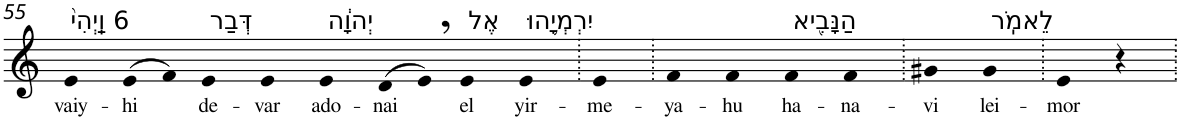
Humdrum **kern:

**kern	**text
*part1	*part1
*staff1	*staff1
*I"Piano	*
*I'Pno	*
!!LO:PB:g=z
*clefG2	*
*k[]	*
=55	=55
!LO:TX:a:t=6 וַֽיְהִי֙	!
!	!LO:LY:b
4e	vaiy-
!	!LO:LY:b
(>8e	-hi
8f)	.
!LO:TX:a:t=דְּבַר	!
!	!LO:LY:b
4e	de-
!	!LO:LY:b
4e	-var
!LO:TX:a:t=יְהוָ֔ה	!
!	!LO:LY:b
4e	ado-
!	!LO:LY:b
(>8d	-nai
8e,)	.
!LO:TX:a:t=אֶל	!
!	!LO:LY:b
4e	el
!LO:TX:a:t=יִרְמְיָ֥הוּ	!
!	!LO:LY:b
4e	yir-
=56.	=56.
!	!LO:LY:b
4e	-me-
=57.	=57.
!	!LO:LY:b
4f	-ya-
!	!LO:LY:b
4f	-hu
!LO:TX:a:t=הַנָּבִ֖יא	!
!	!LO:LY:b
4f	ha-
!	!LO:LY:b
4f	-na-
=58.	=58.
!	!LO:LY:b
4g#X	-vi
!LO:TX:a:t=לֵאמֹֽר	!
!	!LO:LY:b
4g#	lei-
=59.	=59.
!	!LO:LY:b
4e	-mor
4r	.
=.	=.
*-	*-
